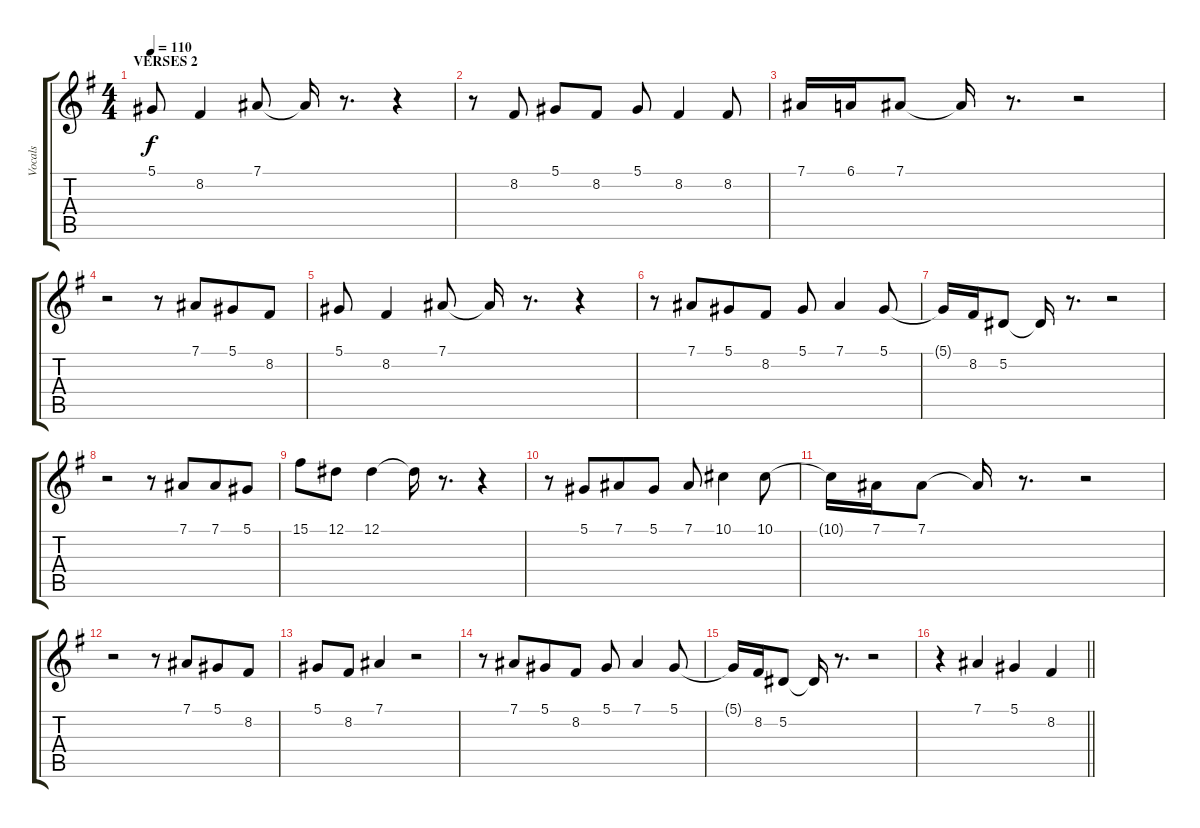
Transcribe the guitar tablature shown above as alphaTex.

\track ("Vocals" "Vocals") {instrument harmonica}
\staff {score tabs}
\tuning (Eb4 Bb3 Gb3 Db3 Ab2 Eb2) {hide}
\ts (4 4)
\section ("" "VERSES 2")
\tempo 110
\clef g2
\ks eminor
5.1.8{dy f} 8.2.4 7.1.8 7.1{t}.16 r.8{d} r.4 |
r.8 8.2.8 5.1.8 8.2.8 5.1.8 8.2.4 8.2.8 |
7.1.16 6.1.16 7.1.8 7.1{t}.16 r.8{d} r.2 |
r.2 r.8 7.1.8{beam merge} 5.1.8 8.2.8 |
5.1.8 8.2.4 7.1.8 7.1{t}.16 r.8{d} r.4 |
r.8 7.1.8{beam merge} 5.1.8 8.2.8 5.1.8 7.1.4 5.1.8 |
5.1{t}.16 8.2.16 5.2.8 5.2{t}.16 r.8{d} r.2 |
r.2 r.8 7.1.8{beam merge} 7.1.8 5.1.8 |
15.1.8 12.1.8 12.1.4 12.1{t}.16 r.8{d} r.4 |
r.8 5.1.8{beam merge} 7.1.8 5.1.8 7.1.8 10.1.4 10.1.8 |
10.1{t}.16 7.1.16 7.1.8 7.1{t}.16 r.8{d} r.2 |
r.2 r.8 7.1.8{beam merge} 5.1.8 8.2.8 |
5.1.8 8.2.8 7.1.4 r.2 |
r.8 7.1.8{beam merge} 5.1.8 8.2.8 5.1.8 7.1.4 5.1.8 |
5.1{t}.16 8.2.16 5.2.8 5.2{t}.16 r.8{d} r.2 |
\barLineRight lightlight
r.4 7.1.4 5.1.4 8.2.4
